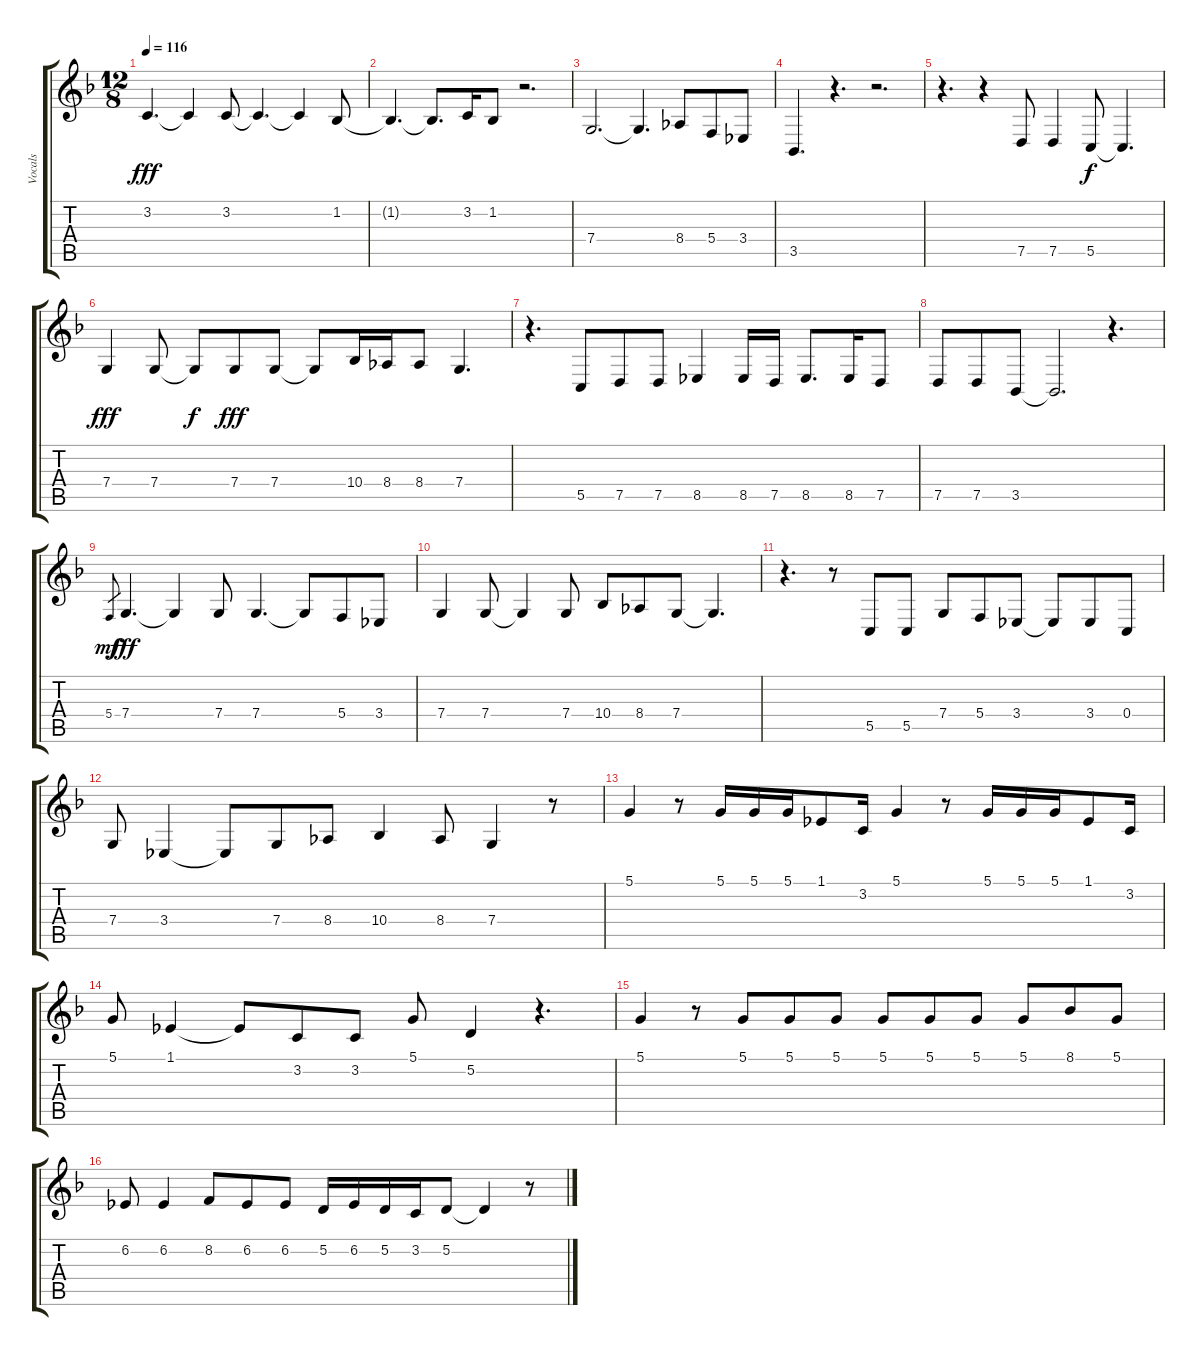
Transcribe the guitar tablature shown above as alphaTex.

\track ("Vocals" "Vocals") {instrument choiraahs}
\staff {score tabs}
\tuning (D4 A3 F3 C3 G2 D2) {hide}
\ts (12 8)
\tempo 116
\clef g2
\ks f
3.2.4{d dy fff} 3.2{t}.4 3.2.8 3.2{t}.4{d} 3.2{t}.4 1.2.8 |
1.2{t}.4{d} 1.2{t}.8{d} 3.2.16 1.2.8 r.2{d} |
7.4.2{d} 7.4{t}.4{d} 8.4.8 5.4.8 3.4.8 |
3.5.4{d} r.4{d} r.2{d} |
r.4{d} r.4 7.5.8 7.5.4 5.5.8{dy f} 5.5{t}.4{d} |
7.4.4{dy fff} 7.4.8 7.4{t}.8{dy f} 7.4.8{dy fff} 7.4.8 7.4{t}.8 10.4.16 8.4.16 8.4.8 7.4.4{d} |
r.4{d} 5.5.8 7.5.8 7.5.8 8.5.4 8.5.16 7.5.16 8.5.8{d} 8.5.16 7.5.8 |
7.5.8 7.5.8 3.5.8 3.5{t}.2{d} r.4{d} |
5.4.8{gr dy mf} 7.4.4{d dy fff} 7.4{t}.4 7.4.8 7.4.4{d} 7.4{t}.8 5.4.8 3.4.8 |
7.4.4 7.4.8 7.4{t}.4 7.4.8 10.4.8 8.4.8 7.4.8 7.4{t}.4{d} |
r.4{d} r.8 5.5.8 5.5.8 7.4.8 5.4.8 3.4.8 3.4{t}.8 3.4.8 0.4.8 |
7.4.8 3.4.4 3.4{t}.8 7.4.8 8.4.8 10.4.4 8.4.8 7.4.4 r.8 |
5.1.4 r.8 5.1.16 5.1.16 5.1.16 1.1.8 3.2.16 5.1.4 r.8 5.1.16 5.1.16 5.1.16 1.1.8 3.2.16 |
5.1.8 1.1.4 1.1{t}.8 3.2.8 3.2.8 5.1.8 5.2.4 r.4{d} |
5.1.4 r.8 5.1.8 5.1.8 5.1.8 5.1.8 5.1.8 5.1.8 5.1.8 8.1.8 5.1.8 |
6.2.8 6.2.4 8.2.8 6.2.8 6.2.8 5.2.16 6.2.16 5.2.16 3.2.16 5.2.8 5.2{t}.4 r.8
